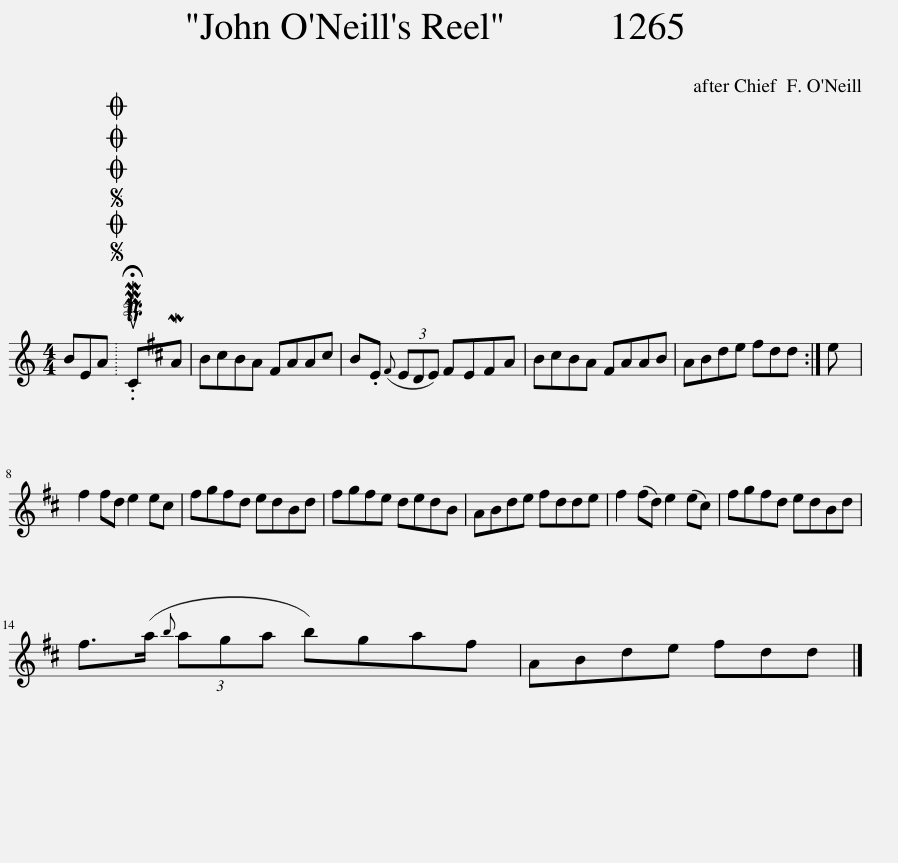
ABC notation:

X:1
L:1/8
M:4/4
I:linebreak $
K:C
V:1 treble
V:1
 BEA |SOSOOO .!fermata!PMTuCMA | B^cBA ^FAAc | B.E({^F} (3EDE) FEFA | B^cBA ^FAAB | %5
 ABde ^fdd :| e |$ ^f2 fd e2 e^c | ^fgfd edBd | ^fgfe dedB | %10
 ABde ^fdde | ^f2 (fd) e2 (e^c) | ^fgfd edBd |$ ^f>(a{b} (3aga b)gaf | ABde ^fdd |] %15
